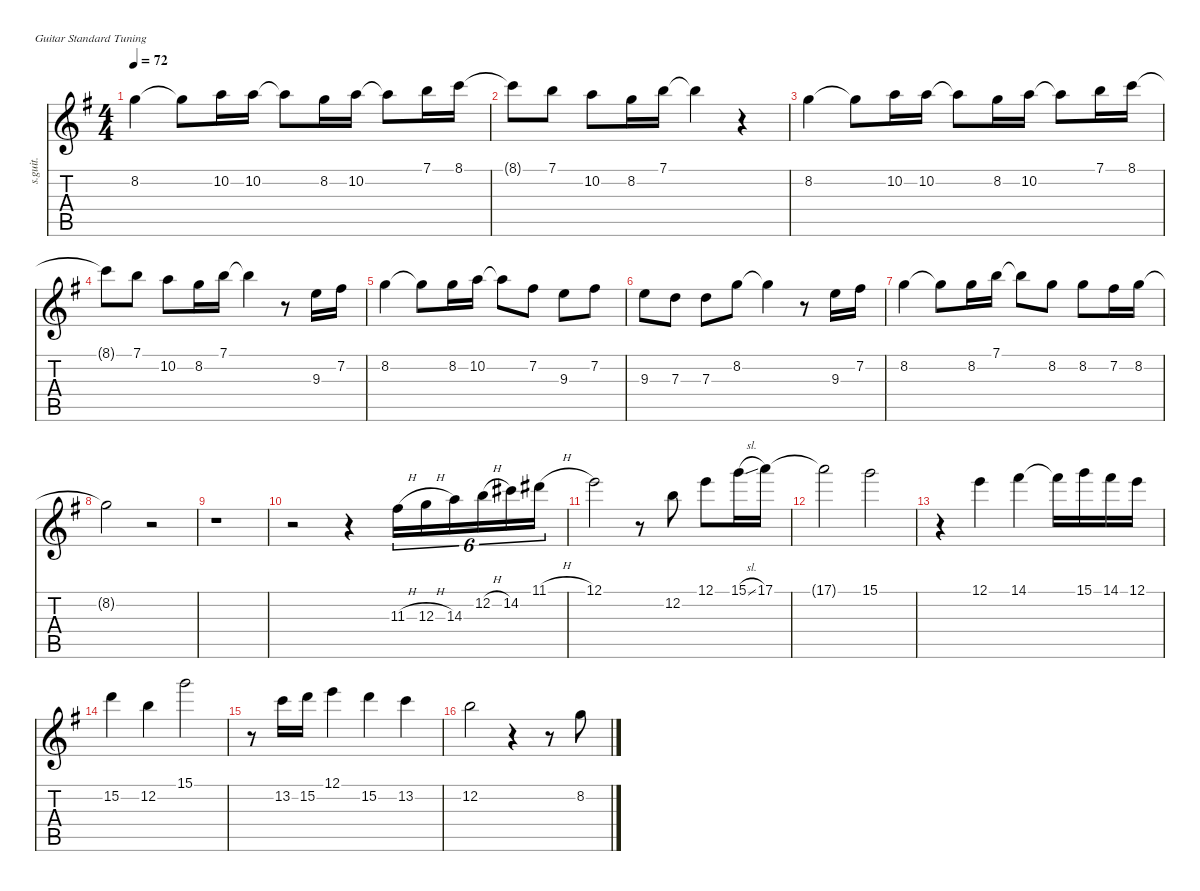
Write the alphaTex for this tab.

\defaultSystemsLayout 4
\hideDynamics
\bracketExtendMode nobrackets
\otherSystemsTrackNameOrientation horizontal
\track ("Steel Guitar" "s.guit.") {instrument acousticguitarsteel}
\staff {score tabs}
\tuning (E4 B3 G3 D3 A2 E2)
\ts (4 4)
\tempo 72
\clef g2
\ks g
8.2{acc forcenatural}.4{dy mf instrument acousticguitarsteel beam Down} 8.2{t acc forcenatural}.8{beam Down} 10.2{acc forcenatural}.16{beam Down} 10.2{acc forcenatural}.16{beam Down} 10.2{t acc forcenatural}.8{beam Down} 8.2{acc forcenatural}.16{beam Down} 10.2{acc forcenatural}.16{beam Down} 10.2{t acc forcenatural}.8{beam Down} 7.1{acc forcenatural}.16{beam Down} 8.1{acc forcenatural}.16{beam Down} |
8.1{t acc forcenatural}.8{beam Down} 7.1{acc forcenatural}.8{beam Down} 10.2{acc forcenatural}.8{beam Down} 8.2{acc forcenatural}.16{beam Down} 7.1{acc forcenatural}.16{beam Down} 7.1{t acc forcenatural}.4{beam Down} r.4{beam Down} |
8.2{acc forcenatural}.4{beam Down} 8.2{t acc forcenatural}.8{beam Down} 10.2{acc forcenatural}.16{beam Down} 10.2{acc forcenatural}.16{beam Down} 10.2{t acc forcenatural}.8{beam Down} 8.2{acc forcenatural}.16{beam Down} 10.2{acc forcenatural}.16{beam Down} 10.2{t acc forcenatural}.8{beam Down} 7.1{acc forcenatural}.16{beam Down} 8.1{acc forcenatural}.16{beam Down} |
8.1{t acc forcenatural}.8{beam Down} 7.1{acc forcenatural}.8{beam Down} 10.2{acc forcenatural}.8{beam Down} 8.2{acc forcenatural}.16{beam Down} 7.1{acc forcenatural}.16{beam Down} 7.1{t acc forcenatural}.4{beam Down} r.8{beam Down} 9.3{acc forcenatural}.16{beam Down} 7.2{acc #}.16{beam Down} |
8.2{acc forcenatural}.4{beam Down} 8.2{t acc forcenatural}.8{beam Down} 8.2{acc forcenatural}.16{beam Down} 10.2{acc forcenatural}.16{beam Down} 10.2{t acc forcenatural}.8{beam Down} 7.2{acc #}.8{beam Down} 9.3{acc forcenatural}.8{beam Down} 7.2{acc #}.8{beam Down} |
9.3{acc forcenatural}.8{beam Down} 7.3{acc forcenatural}.8{beam Down} 7.3{acc forcenatural}.8{beam Down} 8.2{acc forcenatural}.8{beam Down} 8.2{t acc forcenatural}.4{beam Down} r.8{beam Down} 9.3{acc forcenatural}.16{beam Down} 7.2{acc #}.16{beam Down} |
8.2{acc forcenatural}.4{beam Down} 8.2{t acc forcenatural}.8{beam Down} 8.2{acc forcenatural}.16{beam Down} 7.1{acc forcenatural}.16{beam Down} 7.1{t acc forcenatural}.8{beam Down} 8.2{acc forcenatural}.8{beam Down} 8.2{acc forcenatural}.8{beam Down} 7.2{acc #}.16{beam Down} 8.2{acc forcenatural}.16{beam Down} |
8.2{t acc forcenatural}.2{beam Down} r.2{beam Down} |
r.1{beam Down} |
r.2{beam Down} r.4{beam Down} 11.3{h acc #}.16{tu (6 4) beam Down} 12.3{h acc forcenatural}.16{tu (6 4) beam Down} 14.3{acc forcenatural}.16{tu (6 4) beam Down} 12.2{h acc forcenatural}.16{tu (6 4) beam Down} 14.2{acc #}.16{tu (6 4) beam Down} 11.1{h acc #}.16{tu (6 4) beam Down} |
12.1{acc forcenatural}.2{beam Down} r.8{beam Down} 12.2{acc forcenatural}.8{beam Down} 12.1{acc forcenatural}.8{beam Down} 15.1{sl acc forcenatural}.16{beam Down} 17.1{acc forcenatural}.16{beam Down} |
17.1{t acc forcenatural}.2{beam Down} 15.1{acc forcenatural}.2{beam Down} |
r.4{beam Down} 12.1{acc forcenatural}.4{beam Down} 14.1{acc #}.4{beam Down} 14.1{t acc #}.16{beam Down} 15.1{acc forcenatural}.16{beam Down} 14.1{acc #}.16{beam Down} 12.1{acc forcenatural}.16{beam Down} |
15.2{acc forcenatural}.4{beam Down} 12.2{acc forcenatural}.4{beam Down} 15.1{acc forcenatural}.2{beam Down} |
r.8{beam Down} 13.2{acc forcenatural}.16{beam Down} 15.2{acc forcenatural}.16{beam Down} 12.1{acc forcenatural}.4{beam Down} 15.2{acc forcenatural}.4{beam Down} 13.2{acc forcenatural}.4{beam Down} |
12.2{acc forcenatural}.2{beam Down} r.4{beam Down} r.8{beam Down} 8.2{acc forcenatural}.8{beam Down}
